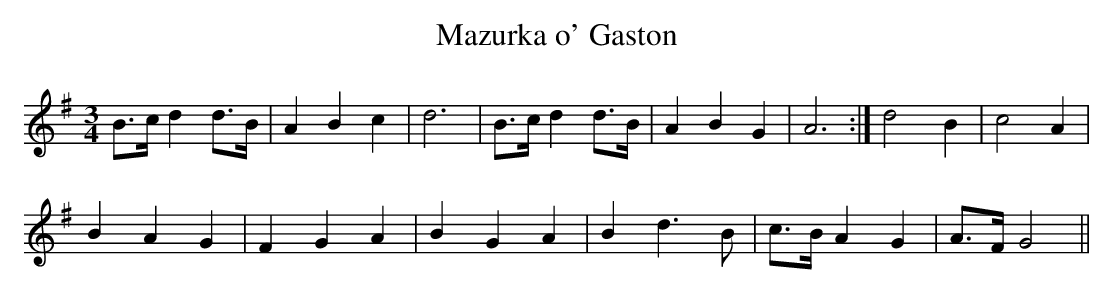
X:1
T:Mazurka o' Gaston
M:3/4
L:1/8
K:G
B>cd2d>B | A2B2c2 | d6 | B>cd2d>B | A2B2G2 | A6 :| d4B2 | c4A2 |
B2A2G2 | F2G2A2 | B2G2A2 | B2d3B | c>BA2G2 | A>FG4 ||
